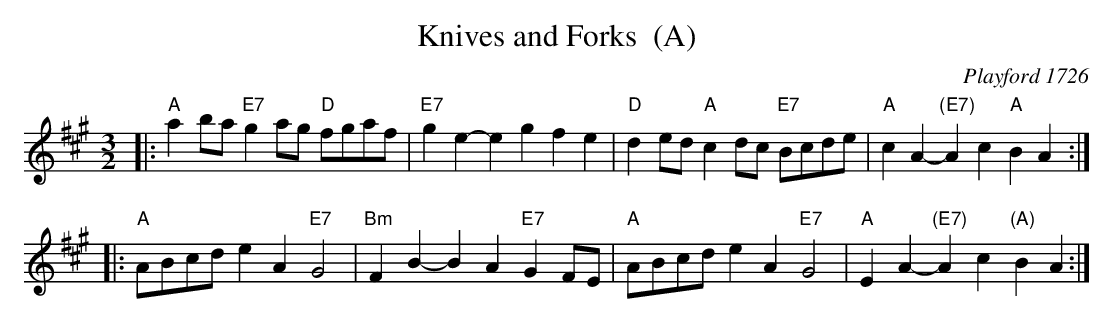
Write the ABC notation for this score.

X:1
T: Knives and Forks  (A)
O: Playford 1726
M: 3/2
L: 1/8
K: A
|:\
"A"a2ba "E7"g2ag "D"fgaf | "E7"g2e2- e2g2 f2e2 |\
"D"d2ed "A"c2dc "E7"Bcde | "A"c2A2- "(E7)"A2c2 "A"B2A2 :|
|:\
"A"ABcd e2A2 "E7"G4 | "Bm"F2B2- B2A2 "E7"G2FE |\
"A"ABcd e2A2 "E7"G4 | "A"E2 A2- "(E7)"A2c2 "(A)"B2A2 :|
